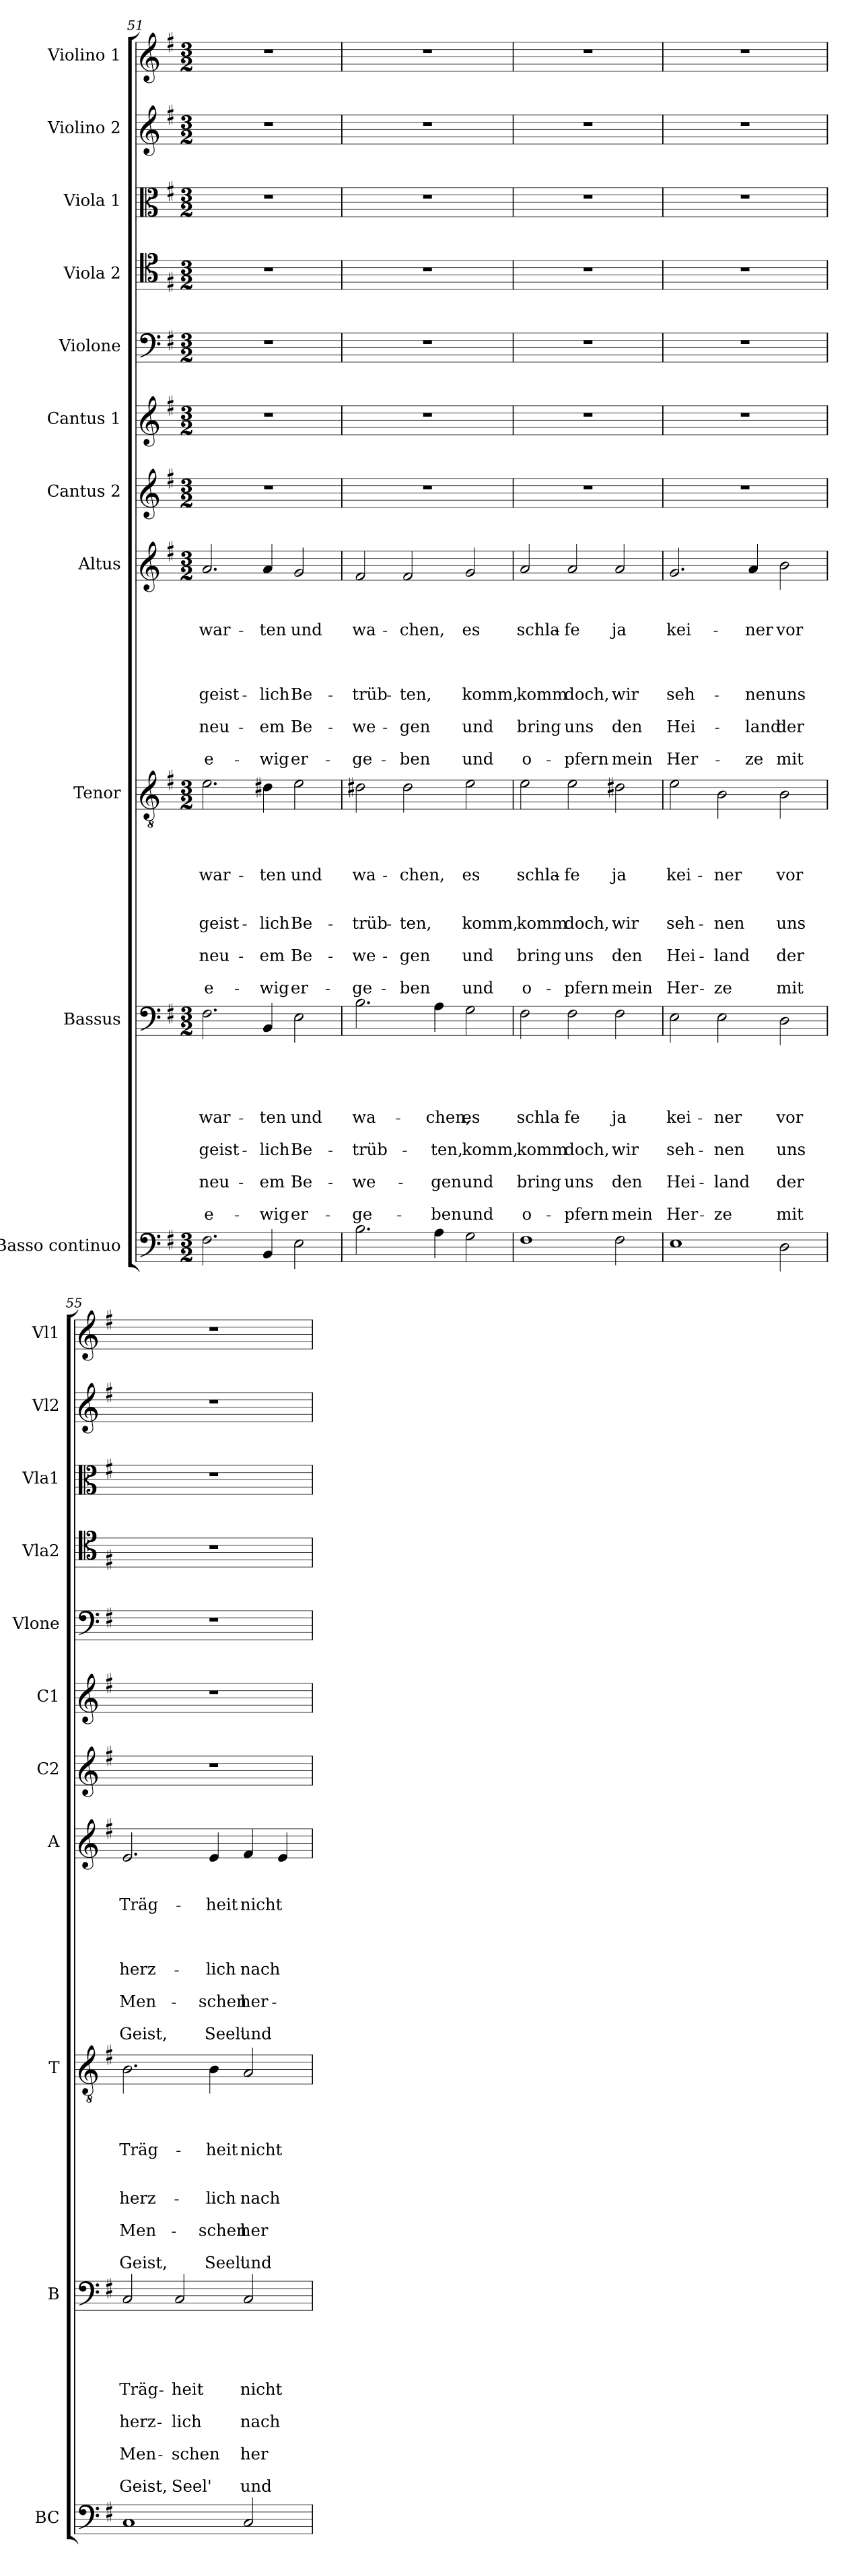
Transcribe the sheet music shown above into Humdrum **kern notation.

**kern	**kern	**text	**text	**text	**text	**text	**text	**text	**text	**text	**text	**text	**kern	**text	**text	**text	**text	**text	**text	**text	**text	**text	**text	**text	**kern	**text	**text	**text	**text	**text	**text	**text	**text	**text	**text	**text	**kern	**kern	**kern	**kern	**kern	**kern	**kern
*part11	*part10	*part10	*part10	*part10	*part10	*part10	*part10	*part10	*part10	*part10	*part10	*part10	*part9	*part9	*part9	*part9	*part9	*part9	*part9	*part9	*part9	*part9	*part9	*part9	*part8	*part8	*part8	*part8	*part8	*part8	*part8	*part8	*part8	*part8	*part8	*part8	*part7	*part6	*part5	*part4	*part3	*part2	*part1
*staff11	*staff10	*staff10	*staff10	*staff10	*staff10	*staff10	*staff10	*staff10	*staff10	*staff10	*staff10	*staff10	*staff9	*staff9	*staff9	*staff9	*staff9	*staff9	*staff9	*staff9	*staff9	*staff9	*staff9	*staff9	*staff8	*staff8	*staff8	*staff8	*staff8	*staff8	*staff8	*staff8	*staff8	*staff8	*staff8	*staff8	*staff7	*staff6	*staff5	*staff4	*staff3	*staff2	*staff1
*I"Basso continuo	*I"Bassus	*	*	*	*	*	*	*	*	*	*	*	*I"Tenor	*	*	*	*	*	*	*	*	*	*	*	*I"Altus	*	*	*	*	*	*	*	*	*	*	*	*I"Cantus 2	*I"Cantus 1	*I"Violone	*I"Viola 2	*I"Viola 1	*I"Violino 2	*I"Violino 1
*I'BC	*I'B	*	*	*	*	*	*	*	*	*	*	*	*I'T	*	*	*	*	*	*	*	*	*	*	*	*I'A	*	*	*	*	*	*	*	*	*	*	*	*I'C2	*I'C1	*I'Vlone	*I'Vla2	*I'Vla1	*I'Vl2	*I'Vl1
!!LO:LB:g=z
*clefF4	*clefF4	*	*	*	*	*	*	*	*	*	*	*	*clefGv2	*	*	*	*	*	*	*	*	*	*	*	*clefG2	*	*	*	*	*	*	*	*	*	*	*	*clefG2	*clefG2	*clefF4	*clefC4	*clefC3	*clefG2	*clefG2
*k[f#]	*k[f#]	*	*	*	*	*	*	*	*	*	*	*	*k[f#]	*	*	*	*	*	*	*	*	*	*	*	*k[f#]	*	*	*	*	*	*	*	*	*	*	*	*k[f#]	*k[f#]	*k[f#]	*k[f#]	*k[f#]	*k[f#]	*k[f#]
*G:	*G:	*	*	*	*	*	*	*	*	*	*	*	*G:	*	*	*	*	*	*	*	*	*	*	*	*G:	*	*	*	*	*	*	*	*	*	*	*	*G:	*G:	*G:	*G:	*G:	*G:	*G:
*M3/2	*M3/2	*	*	*	*	*	*	*	*	*	*	*	*M3/2	*	*	*	*	*	*	*	*	*	*	*	*M3/2	*	*	*	*	*	*	*	*	*	*	*	*M3/2	*M3/2	*M3/2	*M3/2	*M3/2	*M3/2	*M3/2
=51	=51	=51	=51	=51	=51	=51	=51	=51	=51	=51	=51	=51	=51	=51	=51	=51	=51	=51	=51	=51	=51	=51	=51	=51	=51	=51	=51	=51	=51	=51	=51	=51	=51	=51	=51	=51	=51	=51	=51	=51	=51	=51	=51
!	!	!	!	!	!	!LO:LY:b	!	!LO:LY:b	!	!LO:LY:b	!	!LO:LY:b	!	!	!	!	!LO:LY:b	!	!	!LO:LY:b	!	!LO:LY:b	!	!LO:LY:b	!	!	!	!LO:LY:b	!	!	!	!LO:LY:b	!	!LO:LY:b	!	!LO:LY:b	!	!	!	!	!	!	!
2.F#\	2.F#\	.	.	.	.	war-	.	geist-	.	neu-	.	e-	2.e\	.	.	.	war-	.	.	geist-	.	neu-	.	e-	2.a/	.	.	war-	.	.	.	geist-	.	neu-	.	e-	1.r	1.r	1.r	1.r	1.r	1.r	1.r
!	!	!	!	!	!	!LO:LY:b	!	!LO:LY:b	!	!LO:LY:b	!	!LO:LY:b	!	!	!	!	!LO:LY:b	!	!	!LO:LY:b	!	!LO:LY:b	!	!LO:LY:b	!	!	!	!LO:LY:b	!	!	!	!LO:LY:b	!	!LO:LY:b	!	!LO:LY:b	!	!	!	!	!	!	!
4BB/	4BB/	.	.	.	.	-ten	.	-lich	.	-em	.	-wig	4d#X\	.	.	.	-ten	.	.	-lich	.	-em	.	-wig	4a/	.	.	-ten	.	.	.	-lich	.	-em	.	-wig	.	.	.	.	.	.	.
!	!	!	!	!	!	!LO:LY:b	!	!LO:LY:b	!	!LO:LY:b	!	!LO:LY:b	!	!	!	!	!LO:LY:b	!	!	!LO:LY:b	!	!LO:LY:b	!	!LO:LY:b	!	!	!	!LO:LY:b	!	!	!	!LO:LY:b	!	!LO:LY:b	!	!LO:LY:b	!	!	!	!	!	!	!
2E\	2E\	.	.	.	.	und	.	Be-	.	Be-	.	er-	2e\	.	.	.	und	.	.	Be-	.	Be-	.	er-	2g/	.	.	und	.	.	.	Be-	.	Be-	.	er-	.	.	.	.	.	.	.
=52	=52	=52	=52	=52	=52	=52	=52	=52	=52	=52	=52	=52	=52	=52	=52	=52	=52	=52	=52	=52	=52	=52	=52	=52	=52	=52	=52	=52	=52	=52	=52	=52	=52	=52	=52	=52	=52	=52	=52	=52	=52	=52	=52
!	!	!	!	!	!	!LO:LY:b	!	!LO:LY:b	!	!LO:LY:b	!	!LO:LY:b	!	!	!	!	!LO:LY:b	!	!	!LO:LY:b	!	!LO:LY:b	!	!LO:LY:b	!	!	!	!LO:LY:b	!	!	!	!LO:LY:b	!	!LO:LY:b	!	!LO:LY:b	!	!	!	!	!	!	!
2.B\	2.B\	.	.	.	.	wa-	.	-trüb-	.	-we-	.	-ge-	2d#X\	.	.	.	wa-	.	.	-trüb-	.	-we-	.	-ge-	2f#/	.	.	wa-	.	.	.	-trüb-	.	-we-	.	-ge-	1.r	1.r	1.r	1.r	1.r	1.r	1.r
!	!	!	!	!	!	!	!	!	!	!	!	!	!	!	!	!	!LO:LY:b	!	!	!LO:LY:b	!	!LO:LY:b	!	!LO:LY:b	!	!	!	!LO:LY:b	!	!	!	!LO:LY:b	!	!LO:LY:b	!	!LO:LY:b	!	!	!	!	!	!	!
.	.	.	.	.	.	.	.	.	.	.	.	.	2d#\	.	.	.	-chen,	.	.	-ten,	.	-gen	.	-ben	2f#/	.	.	-chen,	.	.	.	-ten,	.	-gen	.	-ben	.	.	.	.	.	.	.
!	!	!	!	!	!	!LO:LY:b	!	!LO:LY:b	!	!LO:LY:b	!	!LO:LY:b	!	!	!	!	!	!	!	!	!	!	!	!	!	!	!	!	!	!	!	!	!	!	!	!	!	!	!	!	!	!	!
4A\	4A\	.	.	.	.	-chen,	.	-ten,	.	-gen	.	-ben	.	.	.	.	.	.	.	.	.	.	.	.	.	.	.	.	.	.	.	.	.	.	.	.	.	.	.	.	.	.	.
!	!	!	!	!	!	!LO:LY:b	!	!LO:LY:b	!	!LO:LY:b	!	!LO:LY:b	!	!	!	!	!LO:LY:b	!	!	!LO:LY:b	!	!LO:LY:b	!	!LO:LY:b	!	!	!	!LO:LY:b	!	!	!	!LO:LY:b	!	!LO:LY:b	!	!LO:LY:b	!	!	!	!	!	!	!
2G\	2G\	.	.	.	.	es	.	komm,	.	und	.	und	2e\	.	.	.	es	.	.	komm,	.	und	.	und	2g/	.	.	es	.	.	.	komm,	.	und	.	und	.	.	.	.	.	.	.
=53	=53	=53	=53	=53	=53	=53	=53	=53	=53	=53	=53	=53	=53	=53	=53	=53	=53	=53	=53	=53	=53	=53	=53	=53	=53	=53	=53	=53	=53	=53	=53	=53	=53	=53	=53	=53	=53	=53	=53	=53	=53	=53	=53
!	!	!	!	!	!	!LO:LY:b	!	!LO:LY:b	!	!LO:LY:b	!	!LO:LY:b	!	!	!	!	!LO:LY:b	!	!	!LO:LY:b	!	!LO:LY:b	!	!LO:LY:b	!	!	!	!LO:LY:b	!	!	!	!LO:LY:b	!	!LO:LY:b	!	!LO:LY:b	!	!	!	!	!	!	!
1F#	2F#\	.	.	.	.	schla-	.	komm	.	bring	.	o-	2e\	.	.	.	schla-	.	.	komm	.	bring	.	o-	2a/	.	.	schla-	.	.	.	komm	.	bring	.	o-	1.r	1.r	1.r	1.r	1.r	1.r	1.r
!	!	!	!	!	!	!LO:LY:b	!	!LO:LY:b	!	!LO:LY:b	!	!LO:LY:b	!	!	!	!	!LO:LY:b	!	!	!LO:LY:b	!	!LO:LY:b	!	!LO:LY:b	!	!	!	!LO:LY:b	!	!	!	!LO:LY:b	!	!LO:LY:b	!	!LO:LY:b	!	!	!	!	!	!	!
.	2F#\	.	.	.	.	-fe	.	doch,	.	uns	.	-pfern	2e\	.	.	.	-fe	.	.	doch,	.	uns	.	-pfern	2a/	.	.	-fe	.	.	.	doch,	.	uns	.	-pfern	.	.	.	.	.	.	.
!	!	!	!	!	!	!LO:LY:b	!	!LO:LY:b	!	!LO:LY:b	!	!LO:LY:b	!	!	!	!	!LO:LY:b	!	!	!LO:LY:b	!	!LO:LY:b	!	!LO:LY:b	!	!	!	!LO:LY:b	!	!	!	!LO:LY:b	!	!LO:LY:b	!	!LO:LY:b	!	!	!	!	!	!	!
2F#\	2F#\	.	.	.	.	ja	.	wir	.	den	.	mein	2d#X\	.	.	.	ja	.	.	wir	.	den	.	mein	2a/	.	.	ja	.	.	.	wir	.	den	.	mein	.	.	.	.	.	.	.
=54	=54	=54	=54	=54	=54	=54	=54	=54	=54	=54	=54	=54	=54	=54	=54	=54	=54	=54	=54	=54	=54	=54	=54	=54	=54	=54	=54	=54	=54	=54	=54	=54	=54	=54	=54	=54	=54	=54	=54	=54	=54	=54	=54
!	!	!	!	!	!	!LO:LY:b	!	!LO:LY:b	!	!LO:LY:b	!	!LO:LY:b	!	!	!	!	!LO:LY:b	!	!	!LO:LY:b	!	!LO:LY:b	!	!LO:LY:b	!	!	!	!LO:LY:b	!	!	!	!LO:LY:b	!	!LO:LY:b	!	!LO:LY:b	!	!	!	!	!	!	!
1E	2E\	.	.	.	.	kei-	.	seh-	.	Hei-	.	Her-	2e\	.	.	.	kei-	.	.	seh-	.	Hei-	.	Her-	2.g/	.	.	kei-	.	.	.	seh-	.	Hei-	.	Her-	1.r	1.r	1.r	1.r	1.r	1.r	1.r
!	!	!	!	!	!	!LO:LY:b	!	!LO:LY:b	!	!LO:LY:b	!	!LO:LY:b	!	!	!	!	!LO:LY:b	!	!	!LO:LY:b	!	!LO:LY:b	!	!LO:LY:b	!	!	!	!	!	!	!	!	!	!	!	!	!	!	!	!	!	!	!
.	2E\	.	.	.	.	-ner	.	-nen	.	-land	.	-ze	2B\	.	.	.	-ner	.	.	-nen	.	-land	.	-ze	.	.	.	.	.	.	.	.	.	.	.	.	.	.	.	.	.	.	.
!	!	!	!	!	!	!	!	!	!	!	!	!	!	!	!	!	!	!	!	!	!	!	!	!	!	!	!	!LO:LY:b	!	!	!	!LO:LY:b	!	!LO:LY:b	!	!LO:LY:b	!	!	!	!	!	!	!
.	.	.	.	.	.	.	.	.	.	.	.	.	.	.	.	.	.	.	.	.	.	.	.	.	4a/	.	.	-ner	.	.	.	-nen	.	-land	.	-ze	.	.	.	.	.	.	.
!	!	!	!	!	!	!LO:LY:b	!	!LO:LY:b	!	!LO:LY:b	!	!LO:LY:b	!	!	!	!	!LO:LY:b	!	!	!LO:LY:b	!	!LO:LY:b	!	!LO:LY:b	!	!	!	!LO:LY:b	!	!	!	!LO:LY:b	!	!LO:LY:b	!	!LO:LY:b	!	!	!	!	!	!	!
2D\	2D\	.	.	.	.	vor	.	uns	.	der	.	mit	2B\	.	.	.	vor	.	.	uns	.	der	.	mit	2b\	.	.	vor	.	.	.	uns	.	der	.	mit	.	.	.	.	.	.	.
=55	=55	=55	=55	=55	=55	=55	=55	=55	=55	=55	=55	=55	=55	=55	=55	=55	=55	=55	=55	=55	=55	=55	=55	=55	=55	=55	=55	=55	=55	=55	=55	=55	=55	=55	=55	=55	=55	=55	=55	=55	=55	=55	=55
!	!	!	!	!	!	!LO:LY:b	!	!LO:LY:b	!	!LO:LY:b	!	!LO:LY:b	!	!	!	!	!LO:LY:b	!	!	!LO:LY:b	!	!LO:LY:b	!	!LO:LY:b	!	!	!	!LO:LY:b	!	!	!	!LO:LY:b	!	!LO:LY:b	!	!LO:LY:b	!	!	!	!	!	!	!
1C	2C/	.	.	.	.	Träg-	.	herz-	.	Men-	.	Geist,	2.B\	.	.	.	Träg-	.	.	herz-	.	Men-	.	Geist,	2.e/	.	.	Träg-	.	.	.	herz-	.	Men-	.	Geist,	1.r	1.r	1.r	1.r	1.r	1.r	1.r
!	!	!	!	!	!	!LO:LY:b	!	!LO:LY:b	!	!LO:LY:b	!	!LO:LY:b	!	!	!	!	!	!	!	!	!	!	!	!	!	!	!	!	!	!	!	!	!	!	!	!	!	!	!	!	!	!	!
.	2C/	.	.	.	.	-heit	.	-lich	.	-schen	.	Seel'	.	.	.	.	.	.	.	.	.	.	.	.	.	.	.	.	.	.	.	.	.	.	.	.	.	.	.	.	.	.	.
!	!	!	!	!	!	!	!	!	!	!	!	!	!	!	!	!	!LO:LY:b	!	!	!LO:LY:b	!	!LO:LY:b	!	!LO:LY:b	!	!	!	!LO:LY:b	!	!	!	!LO:LY:b	!	!LO:LY:b	!	!LO:LY:b	!	!	!	!	!	!	!
.	.	.	.	.	.	.	.	.	.	.	.	.	4B\	.	.	.	-heit	.	.	-lich	.	-schen	.	Seel'	4e/	.	.	-heit	.	.	.	-lich	.	-schen	.	Seel'	.	.	.	.	.	.	.
!	!	!	!	!	!	!LO:LY:b	!	!LO:LY:b	!	!LO:LY:b	!	!LO:LY:b	!	!	!	!	!LO:LY:b	!	!	!LO:LY:b	!	!LO:LY:b	!	!LO:LY:b	!	!	!	!LO:LY:b	!	!	!	!LO:LY:b	!	!LO:LY:b	!	!LO:LY:b	!	!	!	!	!	!	!
2C/	2C/	.	.	.	.	nicht	.	nach	.	her-	.	und	2A/	.	.	.	nicht	.	.	nach	.	her-	.	und	4f#/	.	.	nicht	.	.	.	nach	.	her-	.	und	.	.	.	.	.	.	.
.	.	.	.	.	.	.	.	.	.	.	.	.	.	.	.	.	.	.	.	.	.	.	.	.	4e/	.	.	.	.	.	.	.	.	.	.	.	.	.	.	.	.	.	.
=	=	=	=	=	=	=	=	=	=	=	=	=	=	=	=	=	=	=	=	=	=	=	=	=	=	=	=	=	=	=	=	=	=	=	=	=	=	=	=	=	=	=	=
*-	*-	*-	*-	*-	*-	*-	*-	*-	*-	*-	*-	*-	*-	*-	*-	*-	*-	*-	*-	*-	*-	*-	*-	*-	*-	*-	*-	*-	*-	*-	*-	*-	*-	*-	*-	*-	*-	*-	*-	*-	*-	*-	*-
